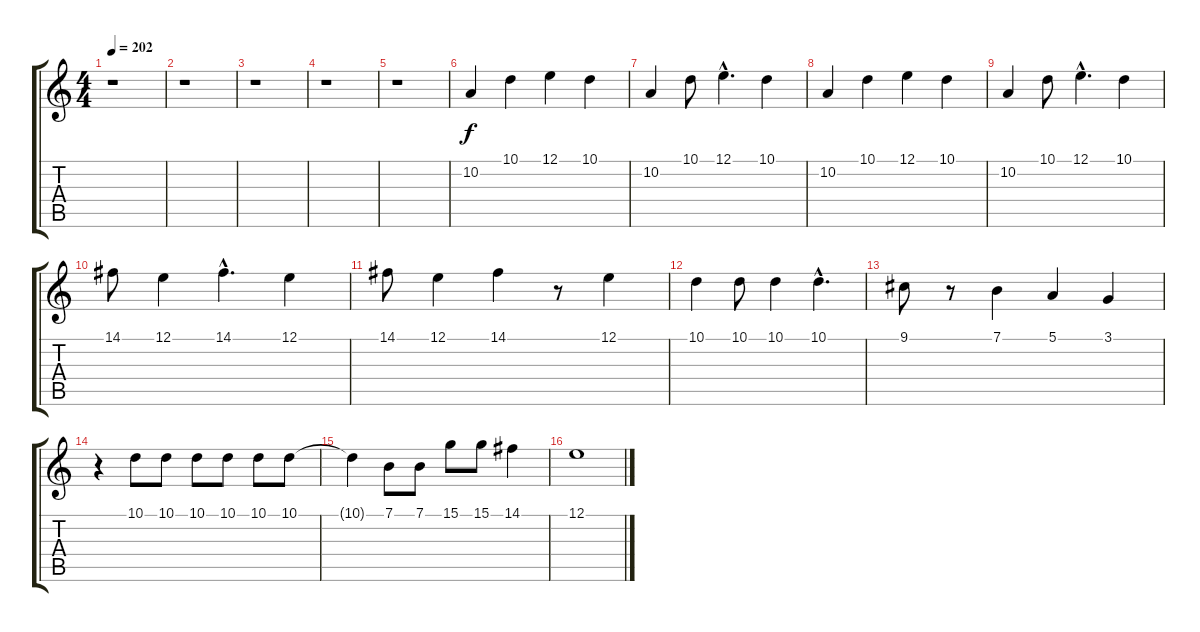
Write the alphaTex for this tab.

\track "" {instrument fx5brightness}
\staff {score tabs}
\tuning (E4 B3 G3 D3 A2 E2) {hide}
\ts (4 4)
\tempo 202
\clef g2
\ks c
r.1{dy f} |
r.1 |
r.1 |
r.1 |
r.1 |
10.2.4 10.1.4 12.1.4 10.1.4 |
10.2.4 10.1.8 12.1{hac}.4{d} 10.1.4 |
10.2.4 10.1.4 12.1.4 10.1.4 |
10.2.4 10.1.8 12.1{hac}.4{d} 10.1.4 |
14.1.8 12.1.4 14.1{hac}.4{d} 12.1.4 |
14.1.8 12.1.4 14.1.4 r.8 12.1.4 |
10.1.4 10.1.8 10.1.4 10.1{hac}.4{d} |
9.1.8 r.8 7.1.4 5.1.4 3.1.4 |
r.4 10.1.8 10.1.8 10.1.8 10.1.8 10.1.8 10.1.8 |
10.1{t}.4 7.1.8 7.1.8 15.1.8 15.1.8 14.1.4 |
12.1.1
